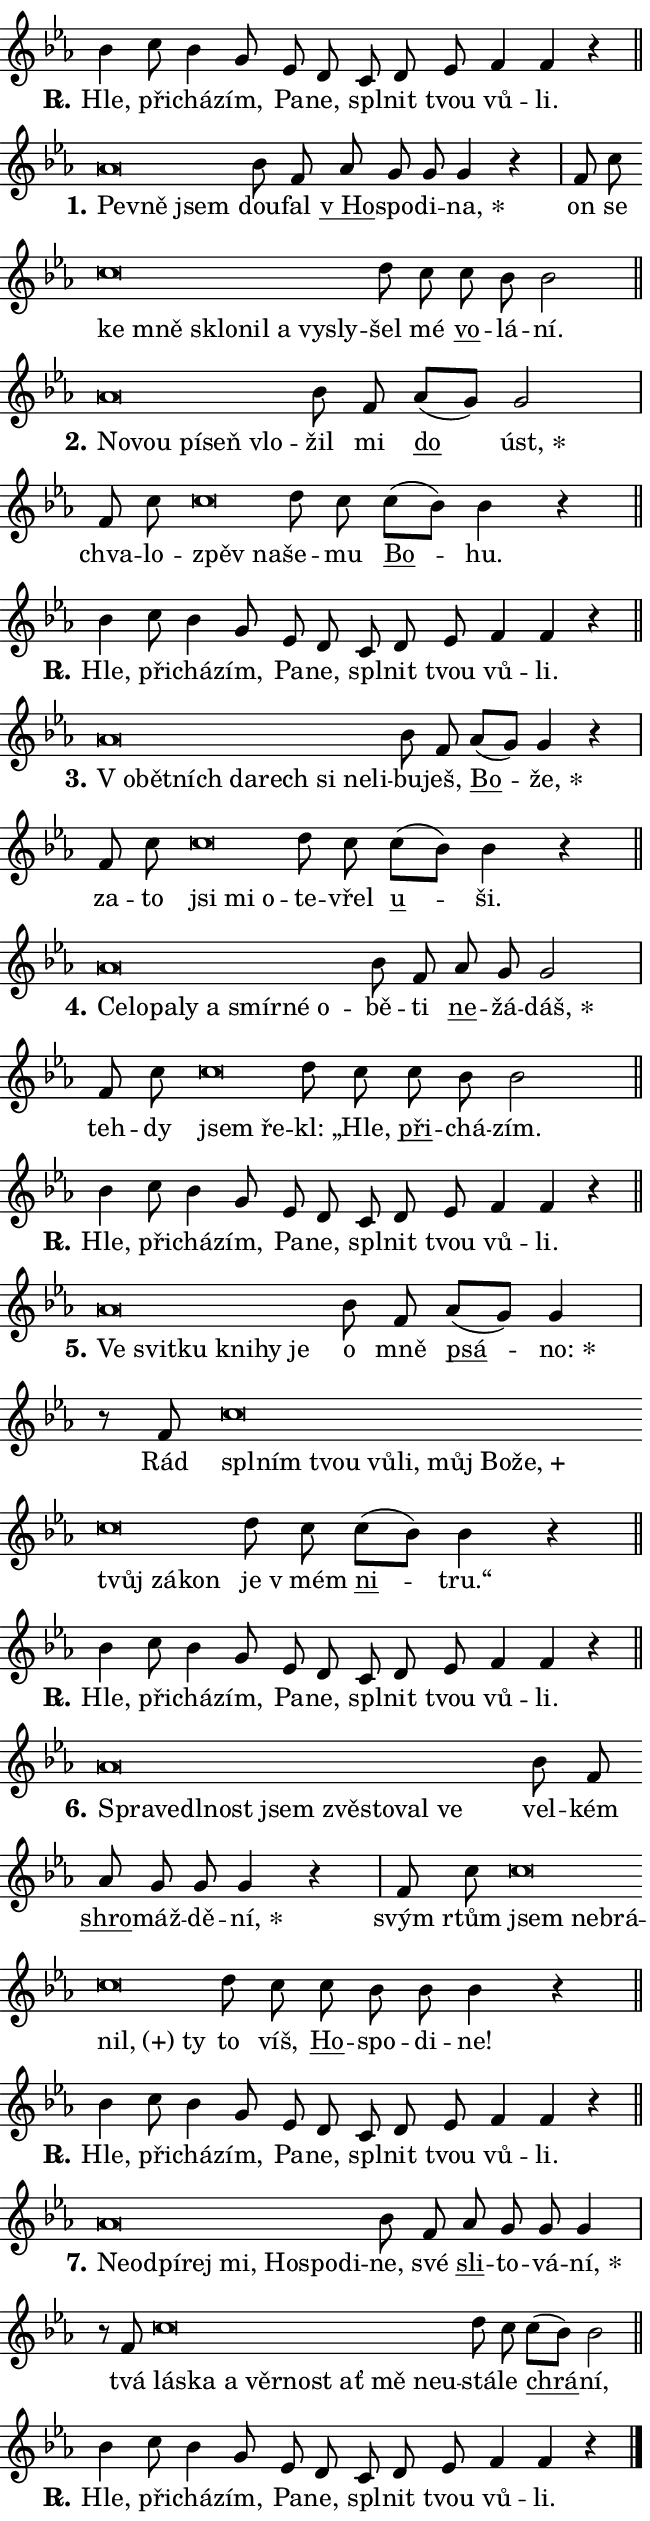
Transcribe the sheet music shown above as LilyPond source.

\version "2.24.0"
\header { tagline = "" }
\paper {
  indent = 0\cm
  top-margin = 0\cm
  right-margin = 0.13\cm % to fit lyric hyphens
  bottom-margin = 0\cm
  left-margin = 0\cm
  paper-width = 11\cm
  page-breaking = #ly:one-page-breaking
  system-system-spacing.basic-distance = #11
  score-system-spacing.basic-distance = #11
  ragged-last = ##f
}


%% Author: Thomas Morley
%% https://lists.gnu.org/archive/html/lilypond-user/2020-05/msg00002.html
#(define (line-position grob)
"Returns position of @var[grob} in current system:
   @code{'start}, if at first time-step
   @code{'end}, if at last time-step
   @code{'middle} otherwise
"
  (let* ((col (ly:item-get-column grob))
         (ln (ly:grob-object col 'left-neighbor))
         (rn (ly:grob-object col 'right-neighbor))
         (col-to-check-left (if (ly:grob? ln) ln col))
         (col-to-check-right (if (ly:grob? rn) rn col))
         (break-dir-left
           (and
             (ly:grob-property col-to-check-left 'non-musical #f)
             (ly:item-break-dir col-to-check-left)))
         (break-dir-right
           (and
             (ly:grob-property col-to-check-right 'non-musical #f)
             (ly:item-break-dir col-to-check-right))))
        (cond ((eqv? 1 break-dir-left) 'start)
              ((eqv? -1 break-dir-right) 'end)
              (else 'middle))))

#(define (tranparent-at-line-position vctor)
  (lambda (grob)
  "Relying on @code{line-position} select the relevant enry from @var{vctor}.
Used to determine transparency,"
    (case (line-position grob)
      ((end) (not (vector-ref vctor 0)))
      ((middle) (not (vector-ref vctor 1)))
      ((start) (not (vector-ref vctor 2))))))

noteHeadBreakVisibility =
#(define-music-function (break-visibility)(vector?)
"Makes @code{NoteHead}s transparent relying on @var{break-visibility}"
#{
  \override NoteHead.transparent =
    #(tranparent-at-line-position break-visibility)
#})

#(define delete-ledgers-for-transparent-note-heads
  (lambda (grob)
    "Reads whether a @code{NoteHead} is transparent.
If so this @code{NoteHead} is removed from @code{'note-heads} from
@var{grob}, which is supposed to be @code{LedgerLineSpanner}.
As a result ledgers are not printed for this @code{NoteHead}"
    (let* ((nhds-array (ly:grob-object grob 'note-heads))
           (nhds-list
             (if (ly:grob-array? nhds-array)
                 (ly:grob-array->list nhds-array)
                 '()))
           ;; Relies on the transparent-property being done before
           ;; Staff.LedgerLineSpanner.after-line-breaking is executed.
           ;; This is fragile ...
           (to-keep
             (remove
               (lambda (nhd)
                 (ly:grob-property nhd 'transparent #f))
               nhds-list)))
      ;; TODO find a better method to iterate over grob-arrays, similiar
      ;; to filter/remove etc for lists
      ;; For now rebuilt from scratch
      (set! (ly:grob-object grob 'note-heads)  '())
      (for-each
        (lambda (nhd)
          (ly:pointer-group-interface::add-grob grob 'note-heads nhd))
        to-keep))))

squashNotes = {
  \override NoteHead.X-extent = #'(-0.2 . 0.2)
  \override NoteHead.Y-extent = #'(-0.75 . 0)
  \override NoteHead.stencil =
    #(lambda (grob)
       (let ((pos (ly:grob-property grob 'staff-position)))
         (begin
           (if (< pos -7) (display "ERROR: Lower brevis then expected\n") (display ""))
           (if (<= pos -6) ly:text-interface::print ly:note-head::print))))
}
unSquashNotes = {
  \revert NoteHead.X-extent
  \revert NoteHead.Y-extent
  \revert NoteHead.stencil
}

hideNotes = \noteHeadBreakVisibility #begin-of-line-visible
unHideNotes = \noteHeadBreakVisibility #all-visible

% work-around for resetting accidentals
% https://lilypond.org/doc/v2.23/Documentation/notation/displaying-rhythms#unmetered-music
cadenzaMeasure = {
  \cadenzaOff
  \partial 1024 s1024
  \cadenzaOn
}

#(define-markup-command (accent layout props text) (markup?)
  "Underline accented syllable"
  (interpret-markup layout props
    #{\markup \override #'(offset . 4.3) \underline { #text }#}))

responsum = \markup \concat {
  "R" \hspace #-1.05 \path #0.1 #'((moveto 0 0.07) (lineto 0.9 0.8)) \hspace #0.05 "."
}

spaceSize = #0.6828661417322834 % exact space size for TeX Gyre Schola

\layout {
  \context {
    \Staff
    \remove "Time_signature_engraver"
    \override LedgerLineSpanner.after-line-breaking = #delete-ledgers-for-transparent-note-heads
  }
  \context {
    \Lyrics {
      \override LyricSpace.minimum-distance = \spaceSize
      \override LyricText.font-name = #"TeX Gyre Schola"
      \override LyricText.font-size = 1
      \override StanzaNumber.font-name = #"TeX Gyre Schola Bold"
      \override StanzaNumber.font-size = 1
    }
  }
  \context {
    \Score 
    \override NoteHead.text =
      #(lambda (grob) 
        (let ((pos (ly:grob-property grob 'staff-position)))
          #{\markup {
            \combine
              \halign #-0.55 \raise #(if (= pos -6) 0 0.5) \override #'(thickness . 2) \draw-line #'(3.2 . 0)
              \musicglyph "noteheads.sM1"
          }#}))
  }
}

% magnetic-lyrics.ily
%
%   written by
%     Jean Abou Samra <jean@abou-samra.fr>
%     Werner Lemberg <wl@gnu.org>
%
%   adapted by
%     Jiri Hon <jiri.hon@gmail.com>
%
% Version 2022-Apr-15

% https://www.mail-archive.com/lilypond-user@gnu.org/msg149350.html

#(define (Left_hyphen_pointer_engraver context)
   "Collect syllable-hyphen-syllable occurrences in lyrics and store
them in properties.  This engraver only looks to the left.  For
example, if the lyrics input is @code{foo -- bar}, it does the
following.

@itemize @bullet
@item
Set the @code{text} property of the @code{LyricHyphen} grob between
@q{foo} and @q{bar} to @code{foo}.

@item
Set the @code{left-hyphen} property of the @code{LyricText} grob with
text @q{foo} to the @code{LyricHyphen} grob between @q{foo} and
@q{bar}.
@end itemize

Use this auxiliary engraver in combination with the
@code{lyric-@/text::@/apply-@/magnetic-@/offset!} hook."
   (let ((hyphen #f)
         (text #f))
     (make-engraver
      (acknowledgers
       ((lyric-syllable-interface engraver grob source-engraver)
        (set! text grob)))
      (end-acknowledgers
       ((lyric-hyphen-interface engraver grob source-engraver)
        ;(when (not (grob::has-interface grob 'lyric-space-interface))
          (set! hyphen grob)));)
      ((stop-translation-timestep engraver)
       (when (and text hyphen)
         (ly:grob-set-object! text 'left-hyphen hyphen))
       (set! text #f)
       (set! hyphen #f)))))

#(define (lyric-text::apply-magnetic-offset! grob)
   "If the space between two syllables is less than the value in
property @code{LyricText@/.details@/.squash-threshold}, move the right
syllable to the left so that it gets concatenated with the left
syllable.

Use this function as a hook for
@code{LyricText@/.after-@/line-@/breaking} if the
@code{Left_@/hyphen_@/pointer_@/engraver} is active."
   (let ((hyphen (ly:grob-object grob 'left-hyphen #f)))
     (when hyphen
       (let ((left-text (ly:spanner-bound hyphen LEFT)))
         (when (grob::has-interface left-text 'lyric-syllable-interface)
           (let* ((common (ly:grob-common-refpoint grob left-text X))
                  (this-x-ext (ly:grob-extent grob common X))
                  (left-x-ext
                   (begin
                     ;; Trigger magnetism for left-text.
                     (ly:grob-property left-text 'after-line-breaking)
                     (ly:grob-extent left-text common X)))
                  ;; `delta` is the gap width between two syllables.
                  (delta (- (interval-start this-x-ext)
                            (interval-end left-x-ext)))
                  (details (ly:grob-property grob 'details))
                  (threshold (assoc-get 'squash-threshold details 0.2)))
             (when (< delta threshold)
               (let* (;; We have to manipulate the input text so that
                      ;; ligatures crossing syllable boundaries are not
                      ;; disabled.  For languages based on the Latin
                      ;; script this is essentially a beautification.
                      ;; However, for non-Western scripts it can be a
                      ;; necessity.
                      (lt (ly:grob-property left-text 'text))
                      (rt (ly:grob-property grob 'text))
                      (is-space (grob::has-interface hyphen 'lyric-space-interface))
                      (space (if is-space " " ""))
                      (extra-delta (if is-space spaceSize 0))
                      ;; Append new syllable.
                      (ltrt-space (if (and (string? lt) (string? rt))
                                (string-append lt space rt)
                                (make-concat-markup (list lt space rt))))
                      ;; Right-align `ltrt` to the right side.
                      (ltrt-space-markup (grob-interpret-markup
                               grob
                               (make-translate-markup
                                (cons (interval-length this-x-ext) 0)
                                (make-right-align-markup ltrt-space)))))
                 (begin
                   ;; Don't print `left-text`.
                   (ly:grob-set-property! left-text 'stencil #f)
                   ;; Set text and stencil (which holds all collected
                   ;; syllables so far) and shift it to the left.
                   (ly:grob-set-property! grob 'text ltrt-space)
                   (ly:grob-set-property! grob 'stencil ltrt-space-markup)
                   (ly:grob-translate-axis! grob (- (- delta extra-delta)) X))))))))))


#(define (lyric-hyphen::displace-bounds-first grob)
   ;; Make very sure this callback isn't triggered too early.
   (let ((left (ly:spanner-bound grob LEFT))
         (right (ly:spanner-bound grob RIGHT)))
     (ly:grob-property left 'after-line-breaking)
     (ly:grob-property right 'after-line-breaking)
     (ly:lyric-hyphen::print grob)))

squashThreshold = #0.4

\layout {
  \context {
    \Lyrics
    \consists #Left_hyphen_pointer_engraver
    \override LyricText.after-line-breaking =
      #lyric-text::apply-magnetic-offset!
    \override LyricHyphen.stencil = #lyric-hyphen::displace-bounds-first
    \override LyricText.details.squash-threshold = \squashThreshold
    \override LyricHyphen.minimum-distance = 0
    \override LyricHyphen.minimum-length = \squashThreshold
  }
}

squashText = \override LyricText.details.squash-threshold = 9999
unSquashText = \override LyricText.details.squash-threshold = \squashThreshold

leftText = \override LyricText.self-alignment-X = #LEFT
unLeftText = \revert LyricText.self-alignment-X

starOffset = #(lambda (grob) 
                (let ((x_offset (ly:self-alignment-interface::aligned-on-x-parent grob)))
                  (if (= x_offset 0) 0 (+ x_offset 1.2))))

star = #(define-music-function (syllable)(string?)
"Append star separator at the end of a syllable"
#{
  \once \override LyricText.X-offset = #starOffset
  \lyricmode { \markup {
    #syllable
    \override #'((font-name . "TeX Gyre Schola Bold")) \hspace #0.2 \lower #0.65 \larger "*"
  } }
#})

starAccent = #(define-music-function (syllable)(string?)
"Append star separator at the end of a syllable and make accent"
#{
  \once \override LyricText.X-offset = #starOffset
  \lyricmode { \markup {
    \accent #syllable
    \override #'((font-name . "TeX Gyre Schola Bold")) \hspace #0.2 \lower #0.65 \larger "*"
  } }
#})

breath = #(define-music-function (syllable)(string?)
"Append breathing indicator at the end of a syllable"
#{
  \lyricmode { \markup { #syllable "+" } }
#})

optionalBreath = #(define-music-function (syllable)(string?)
"Append optional breathing indicator at the end of a syllable"
#{
  \lyricmode { \markup { #syllable "(+)" } }
#})


\score {
    <<
        \new Voice = "melody" { \cadenzaOn \key es \major \relative { bes'4 c8 bes4 g8 \bar "" es d \bar "" c d es \bar "" f4 f r \cadenzaMeasure \bar "||" \break } }
        \new Lyrics \lyricsto "melody" { \lyricmode { \set stanza = \responsum
Hle, při -- chá -- zím, Pa -- ne, spl -- nit tvou vů -- li. } }
    >>
    \layout {}
}

\score {
    <<
        \new Voice = "melody" { \cadenzaOn \key es \major \relative { \squashNotes as'\breve*1/16 \hideNotes \breve*1/16 \breve*1/16 \bar "" \unHideNotes \unSquashNotes bes8 f \bar "" as g g g4 r \cadenzaMeasure \bar "|" f8 c' \bar "" \squashNotes c\breve*1/16 \hideNotes \breve*1/16 \bar "" \breve*1/16 \bar "" \breve*1/16 \bar "" \breve*1/16 \bar "" \breve*1/16 \breve*1/16 \bar "" \unHideNotes \unSquashNotes d8 c \bar "" c bes bes2 \cadenzaMeasure \bar "||" \break } }
        \new Lyrics \lyricsto "melody" { \lyricmode { \set stanza = "1."
\leftText Pev -- \squashText ně jsem \unLeftText \unSquashText dou -- fal \markup \accent "v Ho" -- spo -- di -- \star na, on se \leftText ke \squashText mně sklo -- nil a vy -- sly -- \unLeftText \unSquashText šel mé \markup \accent vo -- lá -- ní. } }
    >>
    \layout {}
}

\score {
    <<
        \new Voice = "melody" { \cadenzaOn \key es \major \relative { \squashNotes as'\breve*1/16 \hideNotes \breve*1/16 \bar "" \breve*1/16 \bar "" \breve*1/16 \breve*1/16 \bar "" \unHideNotes \unSquashNotes bes8 f \bar "" as[( g)] g2 \cadenzaMeasure \bar "|" f8 c' \bar "" \squashNotes c\breve*1/16 \hideNotes \breve*1/16 \bar "" \unHideNotes \unSquashNotes d8 c \bar "" c[( bes)] bes4 r \cadenzaMeasure \bar "||" \break } }
        \new Lyrics \lyricsto "melody" { \lyricmode { \set stanza = "2."
\leftText No -- \squashText vou pí -- seň vlo -- \unLeftText \unSquashText žil mi \markup \accent do \star úst, chva -- lo -- \leftText zpěv \squashText na -- \unLeftText \unSquashText še -- mu \markup \accent Bo -- hu. } }
    >>
    \layout {}
}

\score {
    <<
        \new Voice = "melody" { \cadenzaOn \key es \major \relative { bes'4 c8 bes4 g8 \bar "" es d \bar "" c d es \bar "" f4 f r \cadenzaMeasure \bar "||" \break } }
        \new Lyrics \lyricsto "melody" { \lyricmode { \set stanza = \responsum
Hle, při -- chá -- zím, Pa -- ne, spl -- nit tvou vů -- li. } }
    >>
    \layout {}
}

\score {
    <<
        \new Voice = "melody" { \cadenzaOn \key es \major \relative { \squashNotes as'\breve*1/16 \hideNotes \breve*1/16 \bar "" \breve*1/16 \bar "" \breve*1/16 \bar "" \breve*1/16 \bar "" \breve*1/16 \bar "" \breve*1/16 \breve*1/16 \bar "" \unHideNotes \unSquashNotes bes8 f \bar "" as[( g)] g4 r \cadenzaMeasure \bar "|" f8 c' \bar "" \squashNotes c\breve*1/16 \hideNotes \breve*1/16 \breve*1/16 \bar "" \unHideNotes \unSquashNotes d8 c \bar "" c[( bes)] bes4 r \cadenzaMeasure \bar "||" \break } }
        \new Lyrics \lyricsto "melody" { \lyricmode { \set stanza = "3."
\leftText "V o" -- \squashText bět -- ních da -- rech si ne -- li -- \unLeftText \unSquashText bu -- ješ, \markup \accent Bo -- \star že, za -- to \leftText jsi \squashText mi o -- \unLeftText \unSquashText te -- vřel \markup \accent u -- ši. } }
    >>
    \layout {}
}

\score {
    <<
        \new Voice = "melody" { \cadenzaOn \key es \major \relative { \squashNotes as'\breve*1/16 \hideNotes \breve*1/16 \bar "" \breve*1/16 \bar "" \breve*1/16 \bar "" \breve*1/16 \bar "" \breve*1/16 \bar "" \breve*1/16 \breve*1/16 \bar "" \unHideNotes \unSquashNotes bes8 f \bar "" as g g2 \cadenzaMeasure \bar "|" f8 c' \bar "" \squashNotes c\breve*1/16 \hideNotes \breve*1/16 \bar "" \unHideNotes \unSquashNotes d8 c \bar "" c bes bes2 \cadenzaMeasure \bar "||" \break } }
        \new Lyrics \lyricsto "melody" { \lyricmode { \set stanza = "4."
\leftText Ce -- \squashText lo -- pa -- ly a smír -- né o -- \unLeftText \unSquashText bě -- ti \markup \accent ne -- žá -- \star dáš, teh -- dy \leftText jsem \squashText ře -- \unLeftText \unSquashText kl: „Hle, \markup \accent při -- chá -- zím. } }
    >>
    \layout {}
}

\score {
    <<
        \new Voice = "melody" { \cadenzaOn \key es \major \relative { bes'4 c8 bes4 g8 \bar "" es d \bar "" c d es \bar "" f4 f r \cadenzaMeasure \bar "||" \break } }
        \new Lyrics \lyricsto "melody" { \lyricmode { \set stanza = \responsum
Hle, při -- chá -- zím, Pa -- ne, spl -- nit tvou vů -- li. } }
    >>
    \layout {}
}

\score {
    <<
        \new Voice = "melody" { \cadenzaOn \key es \major \relative { \squashNotes as'\breve*1/16 \hideNotes \breve*1/16 \bar "" \breve*1/16 \bar "" \breve*1/16 \bar "" \breve*1/16 \breve*1/16 \bar "" \unHideNotes \unSquashNotes bes8 f \bar "" as[( g)] g4 \cadenzaMeasure \bar "|" r8 f8 \squashNotes c'\breve*1/16 \hideNotes \breve*1/16 \bar "" \breve*1/16 \bar "" \breve*1/16 \bar "" \breve*1/16 \bar "" \breve*1/16 \bar "" \breve*1/16 \bar "" \breve*1/16 \bar "" \breve*1/16 \bar "" \breve*1/16 \breve*1/16 \bar "" \unHideNotes \unSquashNotes d8 c \bar "" c[( bes)] bes4 r \cadenzaMeasure \bar "||" \break } }
        \new Lyrics \lyricsto "melody" { \lyricmode { \set stanza = "5."
\leftText Ve \squashText svit -- ku kni -- hy je \unLeftText \unSquashText o mně \markup \accent psá -- \star no: Rád \leftText spl -- \squashText ním tvou vů -- li, můj Bo -- \breath "že," tvůj zá -- kon \unLeftText \unSquashText je "v mém" \markup \accent ni -- tru.“ } }
    >>
    \layout {}
}

\score {
    <<
        \new Voice = "melody" { \cadenzaOn \key es \major \relative { bes'4 c8 bes4 g8 \bar "" es d \bar "" c d es \bar "" f4 f r \cadenzaMeasure \bar "||" \break } }
        \new Lyrics \lyricsto "melody" { \lyricmode { \set stanza = \responsum
Hle, při -- chá -- zím, Pa -- ne, spl -- nit tvou vů -- li. } }
    >>
    \layout {}
}

\score {
    <<
        \new Voice = "melody" { \cadenzaOn \key es \major \relative { \squashNotes as'\breve*1/16 \hideNotes \breve*1/16 \bar "" \breve*1/16 \bar "" \breve*1/16 \bar "" \breve*1/16 \bar "" \breve*1/16 \bar "" \breve*1/16 \bar "" \breve*1/16 \breve*1/16 \bar "" \unHideNotes \unSquashNotes bes8 f \bar "" as g g g4 r \cadenzaMeasure \bar "|" f8 c' \bar "" \squashNotes c\breve*1/16 \hideNotes \breve*1/16 \bar "" \breve*1/16 \bar "" \breve*1/16 \breve*1/16 \bar "" \unHideNotes \unSquashNotes d8 c \bar "" c bes bes bes4 r \cadenzaMeasure \bar "||" \break } }
        \new Lyrics \lyricsto "melody" { \lyricmode { \set stanza = "6."
\leftText Spra -- \squashText ve -- dl -- nost jsem zvě -- sto -- val ve \unLeftText \unSquashText vel -- kém \markup \accent shro -- máž -- dě -- \star ní, svým rtům \leftText jsem \squashText ne -- brá -- \optionalBreath nil, ty \unLeftText \unSquashText to víš, \markup \accent Ho -- spo -- di -- ne! } }
    >>
    \layout {}
}

\score {
    <<
        \new Voice = "melody" { \cadenzaOn \key es \major \relative { bes'4 c8 bes4 g8 \bar "" es d \bar "" c d es \bar "" f4 f r \cadenzaMeasure \bar "||" \break } }
        \new Lyrics \lyricsto "melody" { \lyricmode { \set stanza = \responsum
Hle, při -- chá -- zím, Pa -- ne, spl -- nit tvou vů -- li. } }
    >>
    \layout {}
}

\score {
    <<
        \new Voice = "melody" { \cadenzaOn \key es \major \relative { \squashNotes as'\breve*1/16 \hideNotes \breve*1/16 \bar "" \breve*1/16 \bar "" \breve*1/16 \bar "" \breve*1/16 \bar "" \breve*1/16 \bar "" \breve*1/16 \breve*1/16 \bar "" \unHideNotes \unSquashNotes bes8 f \bar "" as g g g4 \cadenzaMeasure \bar "|" r8 f8 \squashNotes c'\breve*1/16 \hideNotes \breve*1/16 \bar "" \breve*1/16 \bar "" \breve*1/16 \bar "" \breve*1/16 \bar "" \breve*1/16 \bar "" \breve*1/16 \bar "" \breve*1/16 \breve*1/16 \bar "" \unHideNotes \unSquashNotes d8 c \bar "" c[( bes)] bes2 \cadenzaMeasure \bar "||" \break } }
        \new Lyrics \lyricsto "melody" { \lyricmode { \set stanza = "7."
\leftText Ne -- \squashText od -- pí -- rej mi, Ho -- spo -- di -- \unLeftText \unSquashText ne, své \markup \accent sli -- to -- vá -- \star ní, tvá \leftText lá -- \squashText ska a věr -- nost ať mě ne -- u -- \unLeftText \unSquashText stá -- le \markup \accent chrá -- ní, } }
    >>
    \layout {}
}

\score {
    <<
        \new Voice = "melody" { \cadenzaOn \key es \major \relative { bes'4 c8 bes4 g8 \bar "" es d \bar "" c d es \bar "" f4 f r \cadenzaMeasure \bar "||" \break } \bar "|." }
        \new Lyrics \lyricsto "melody" { \lyricmode { \set stanza = \responsum
Hle, při -- chá -- zím, Pa -- ne, spl -- nit tvou vů -- li. } }
    >>
    \layout {}
}
